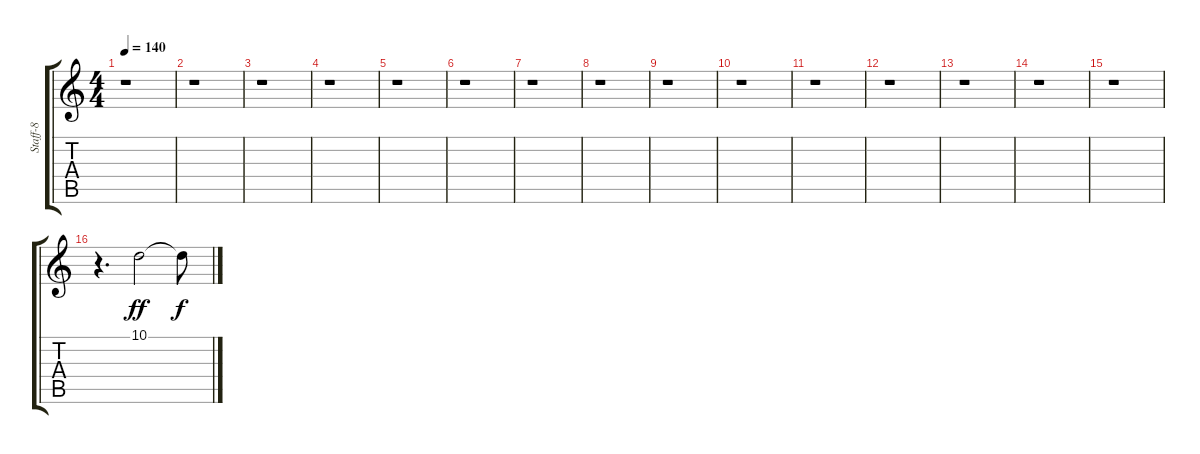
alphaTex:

\track ("Staff-8" "Staff-8") {instrument reversecymbal}
\staff {score tabs}
\tuning (E4 B3 G3 D3 A2 E2) {hide}
\ts (4 4)
\tempo 140
\clef g2
\ks c
r.1{dy f} |
r.1 |
r.1 |
r.1 |
r.1 |
r.1 |
r.1 |
r.1 |
r.1 |
r.1 |
r.1 |
r.1 |
r.1 |
r.1 |
r.1 |
r.4{d} 10.1.2{dy ff volume 16} 10.1{t}.8{dy f}
